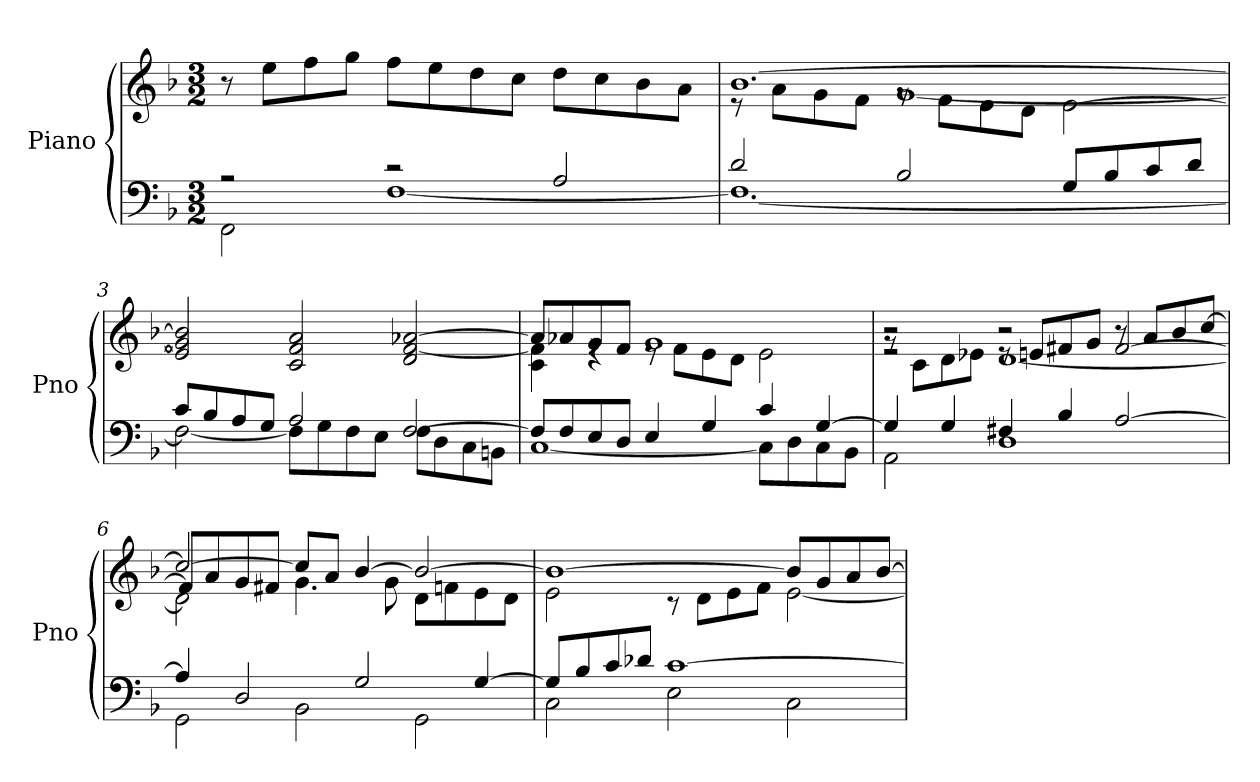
**kern	**kern
*part1	*part1
*staff2	*staff1
*I"Piano	*
*I'Pno	*
*clefF4	*clefG2
*k[b-]	*k[b-]
*M3/2	*M3/2
=1	=1
*^	*
2r	2FF\	8r
.	.	8ee\L
.	.	8ff\
.	.	8gg\J
2r	[1F	8ff\L
.	.	8ee\
.	.	8dd\
.	.	8cc\J
2A/	.	8dd\L
.	.	8cc\
.	.	8b-\
.	.	8a\J
=2	=2	=2
*	*	*^
*	*	*	*^
2d/	1.F_	[1.b-	8r	2ryy
.	.	.	8a\L	.
.	.	.	8g\	.
.	.	.	8f\J	.
2B-/	.	.	[1g	8rg
.	.	.	.	8f\L
.	.	.	.	8e\
.	.	.	.	8d\J
8G/L	.	.	.	[2e\
8B-/	.	.	.	.
8c/	.	.	.	.
8d/J	.	.	.	.
*	*	*v	*v	*v
=3	=3	=3
8c/L	2F\_	2e/] 2g/] 2b-/]
8B-/	.	.
8A/	.	.
8G/J	.	.
2A/	8F\L]	2c/ 2f/ 2a/
.	8G\	.
.	8F\	.
.	8E\J	.
[2F/	8F\L	2d/ [2f/ [2a-X/
.	8D\	.
.	8C\	.
.	8BBn\J	.
!!LO:LB:g=z
=4	=4	=4
*	*	*^
8F/L]	[1C	8a-/L]	4c\ 4f\]
8F/	.	8a-X/	.
8E/	.	8g/	4re
8D/J	.	8f/J	.
4E/	.	1g	8re
.	.	.	8f\L
4G/	.	.	8e\
.	.	.	8d\J
4c/	8C\L]	.	2e\
.	8D\	.	.
[4G/	8C\	.	.
.	8BB-\J	.	.
=5	=5	=5	=5
*	*	*	*^
4G/]	2AA\	2r	8rg	2re
.	.	.	8c\L	.
4G/	.	.	8d\	.
.	.	.	8e-X\J	.
4F#X/	1D	2r	[1d	8re
.	.	.	.	8en/L
4B-/	.	.	.	8f#X/
.	.	.	.	8g/J
[2A/	.	8r	.	[2f#/
.	.	8a/L	.	.
.	.	8b-/	.	.
.	.	[8cc/J	.	.
=6	=6	=6	=6	=6
4A/]	2GG\	2cc/_	2d\]	8f#/L]
.	.	.	.	8a/
2D/	.	.	.	8g/
.	.	.	.	8f#X/J
.	2BB-\	8cc/L]	4.g\	1ryy
.	.	8a/J	.	.
2G/	.	[4b-/	.	.
.	.	.	8g\	.
.	2GG\	2b-/_	8d\L	.
.	.	.	8fn\	.
[4G/	.	.	8e\	.
.	.	.	8d\J	.
*	*	*	*v	*v
!!LO:LB:g=z
=7	=7	=7	=7
8G/L]	2C\	1b-_	2e\
8B-/	.	.	.
8c/	.	.	.
8d-X/J	.	.	.
[1c	2E\	.	8r
.	.	.	8d\L
.	.	.	8e\
.	.	.	8f\J
.	2C\	8b-/L]	[2e\
.	.	8g/	.
.	.	8a/	.
.	.	[8b-/J	.
*v	*v	*	*
*	*v	*v
=	=
*-	*-
